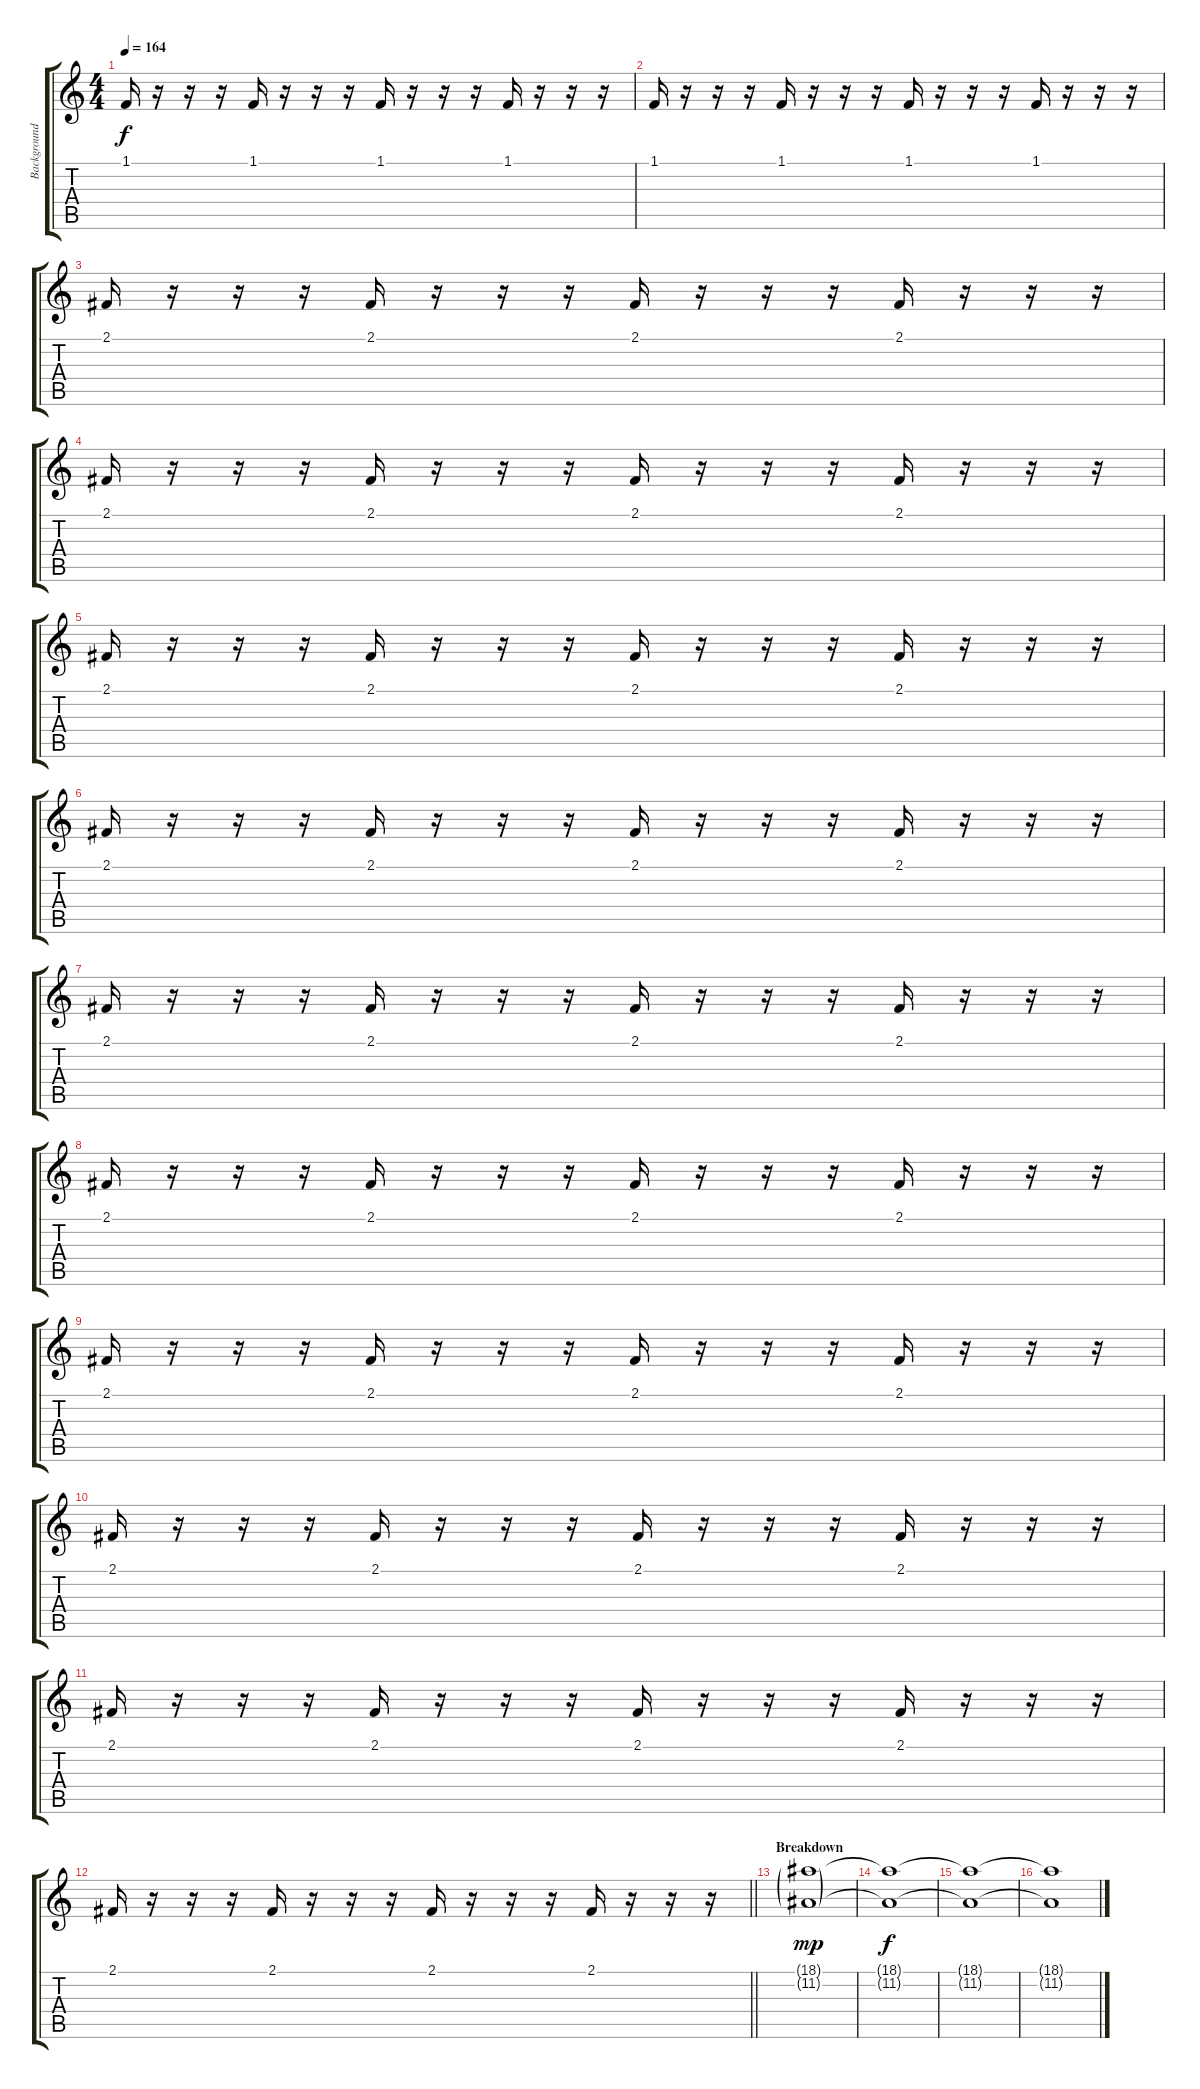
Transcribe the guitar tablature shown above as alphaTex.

\track ("Background Voices" "Background") {instrument choiraahs}
\staff {score tabs}
\tuning (E4 B3 G3 D3 A2 E2) {hide}
\ts (4 4)
\section ("" "")
\tempo 164
\clef g2
\ks c
1.1.16{dy f} r.16 r.16 r.16 1.1.16 r.16 r.16 r.16 1.1.16 r.16 r.16 r.16 1.1.16 r.16 r.16 r.16 |
1.1.16 r.16 r.16 r.16 1.1.16 r.16 r.16 r.16 1.1.16 r.16 r.16 r.16 1.1.16 r.16 r.16 r.16 |
2.1.16 r.16 r.16 r.16 2.1.16 r.16 r.16 r.16 2.1.16 r.16 r.16 r.16 2.1.16 r.16 r.16 r.16 |
2.1.16 r.16 r.16 r.16 2.1.16 r.16 r.16 r.16 2.1.16 r.16 r.16 r.16 2.1.16 r.16 r.16 r.16 |
2.1.16 r.16 r.16 r.16 2.1.16 r.16 r.16 r.16 2.1.16 r.16 r.16 r.16 2.1.16 r.16 r.16 r.16 |
2.1.16 r.16 r.16 r.16 2.1.16 r.16 r.16 r.16 2.1.16 r.16 r.16 r.16 2.1.16 r.16 r.16 r.16 |
2.1.16 r.16 r.16 r.16 2.1.16 r.16 r.16 r.16 2.1.16 r.16 r.16 r.16 2.1.16 r.16 r.16 r.16 |
2.1.16 r.16 r.16 r.16 2.1.16 r.16 r.16 r.16 2.1.16 r.16 r.16 r.16 2.1.16 r.16 r.16 r.16 |
2.1.16 r.16 r.16 r.16 2.1.16 r.16 r.16 r.16 2.1.16 r.16 r.16 r.16 2.1.16 r.16 r.16 r.16 |
2.1.16 r.16 r.16 r.16 2.1.16 r.16 r.16 r.16 2.1.16 r.16 r.16 r.16 2.1.16 r.16 r.16 r.16 |
2.1.16 r.16 r.16 r.16 2.1.16 r.16 r.16 r.16 2.1.16 r.16 r.16 r.16 2.1.16 r.16 r.16 r.16 |
\barLineRight lightlight
2.1.16 r.16 r.16 r.16 2.1.16 r.16 r.16 r.16 2.1.16 r.16 r.16 r.16 2.1.16 r.16 r.16 r.16 |
\section ("" "Breakdown")
(18.1{g} 11.2{g}).1{dy mp} |
(18.1{t} 11.2{t}).1{dy f} |
(18.1{t} 11.2{t}).1 |
(18.1{t} 11.2{t}).1
